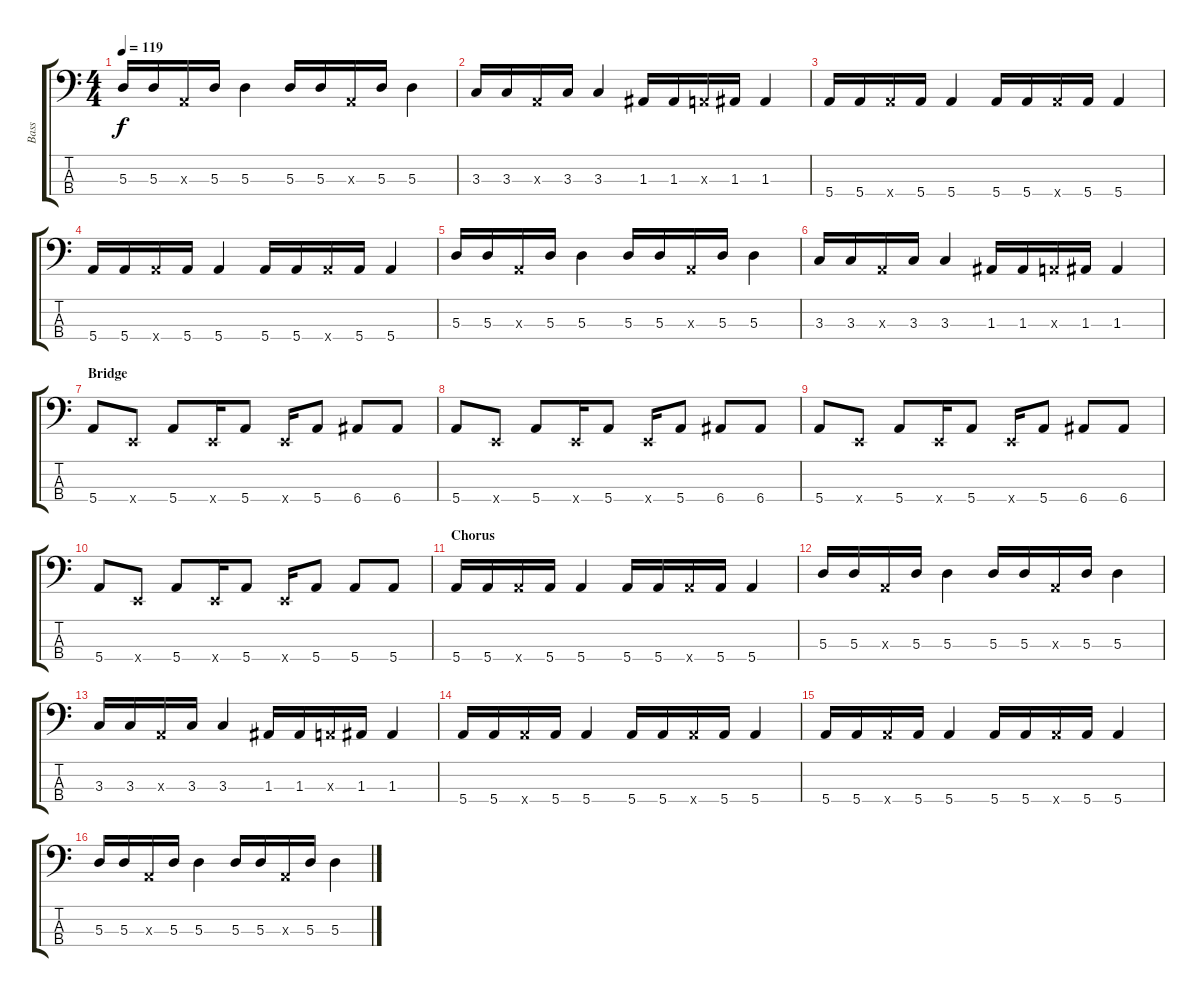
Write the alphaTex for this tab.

\track ("Bass" "Bass") {instrument electricbasspick}
\staff {score tabs}
\tuning (G2 D2 A1 E1) {hide}
\ts (4 4)
\tempo 119
\clef f4
\ks c
5.3.16{dy f} 5.3.16 0.3{x}.16 5.3.16 5.3.4 5.3.16 5.3.16 0.3{x}.16 5.3.16 5.3.4 |
3.3.16 3.3.16 0.3{x}.16 3.3.16 3.3.4 1.3.16 1.3.16 0.3{x}.16 1.3.16 1.3.4 |
5.4.16 5.4.16 5.4{x}.16 5.4.16 5.4.4 5.4.16 5.4.16 5.4{x}.16 5.4.16 5.4.4 |
5.4.16 5.4.16 5.4{x}.16 5.4.16 5.4.4 5.4.16 5.4.16 5.4{x}.16 5.4.16 5.4.4 |
5.3.16 5.3.16 0.3{x}.16 5.3.16 5.3.4 5.3.16 5.3.16 0.3{x}.16 5.3.16 5.3.4 |
3.3.16 3.3.16 0.3{x}.16 3.3.16 3.3.4 1.3.16 1.3.16 0.3{x}.16 1.3.16 1.3.4 |
\section ("" "Bridge")
5.4.8 0.4{x}.8 5.4.8 0.4{x}.16 5.4.8 0.4{x}.16 5.4.8 6.4.8 6.4.8 |
5.4.8 0.4{x}.8 5.4.8 0.4{x}.16 5.4.8 0.4{x}.16 5.4.8 6.4.8 6.4.8 |
5.4.8 0.4{x}.8 5.4.8 0.4{x}.16 5.4.8 0.4{x}.16 5.4.8 6.4.8 6.4.8 |
5.4.8 0.4{x}.8 5.4.8 0.4{x}.16 5.4.8 0.4{x}.16 5.4.8 5.4.8 5.4.8 |
\section ("" "Chorus")
5.4.16 5.4.16 5.4{x}.16 5.4.16 5.4.4 5.4.16 5.4.16 5.4{x}.16 5.4.16 5.4.4 |
5.3.16 5.3.16 0.3{x}.16 5.3.16 5.3.4 5.3.16 5.3.16 0.3{x}.16 5.3.16 5.3.4 |
3.3.16 3.3.16 0.3{x}.16 3.3.16 3.3.4 1.3.16 1.3.16 0.3{x}.16 1.3.16 1.3.4 |
5.4.16 5.4.16 5.4{x}.16 5.4.16 5.4.4 5.4.16 5.4.16 5.4{x}.16 5.4.16 5.4.4 |
5.4.16 5.4.16 5.4{x}.16 5.4.16 5.4.4 5.4.16 5.4.16 5.4{x}.16 5.4.16 5.4.4 |
5.3.16 5.3.16 0.3{x}.16 5.3.16 5.3.4 5.3.16 5.3.16 0.3{x}.16 5.3.16 5.3.4
